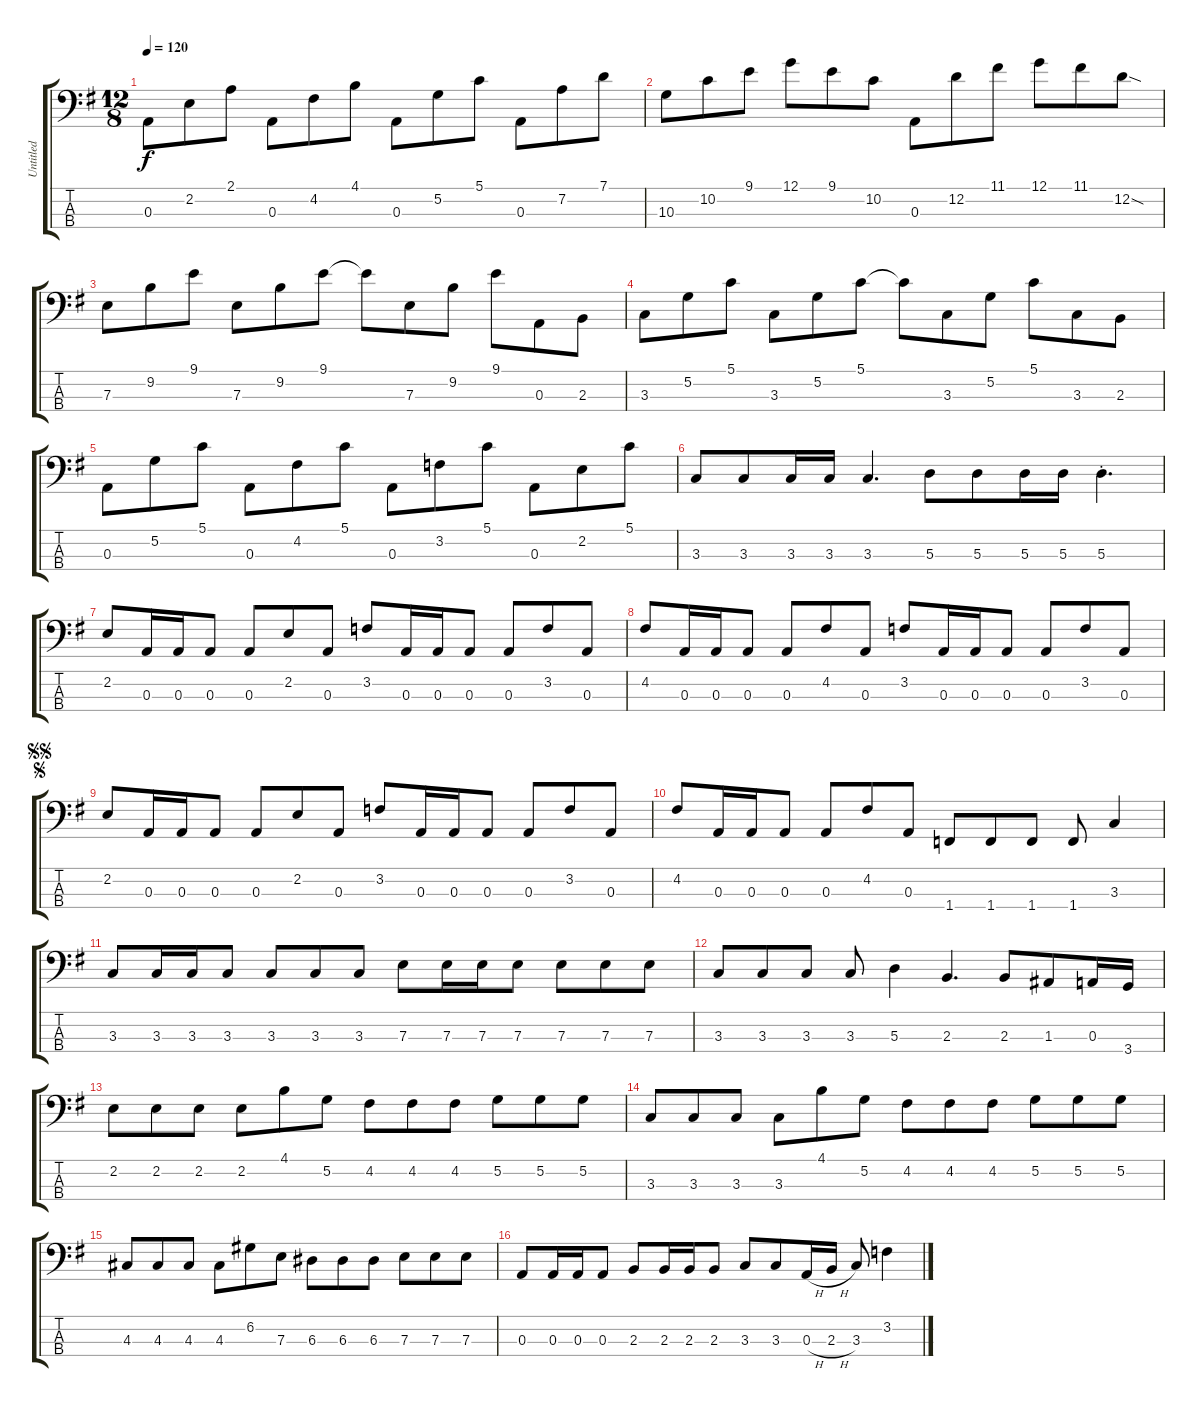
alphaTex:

\track ("Untitled" "Untitled") {instrument electricbassfinger}
\staff {score tabs}
\tuning (G2 D2 A1 E1) {hide}
\ts (12 8)
\tempo 120
\clef f4
\ks g
0.3.8{dy f} 2.2.8 2.1.8 0.3.8 4.2.8 4.1.8 0.3.8 5.2.8 5.1.8 0.3.8 7.2.8 7.1.8 |
10.3.8 10.2.8 9.1.8 12.1.8 9.1.8 10.2.8 0.3.8 12.2.8 11.1.8 12.1.8 11.1.8 12.2{sod}.8 |
7.3.8 9.2.8 9.1.8 7.3.8 9.2.8 9.1.8 9.1{t}.8 7.3.8 9.2.8 9.1.8 0.3.8 2.3.8 |
3.3.8 5.2.8 5.1.8 3.3.8 5.2.8 5.1.8 5.1{t}.8 3.3.8 5.2.8 5.1.8 3.3.8 2.3.8 |
0.3.8 5.2.8 5.1.8 0.3.8 4.2.8 5.1.8 0.3.8 3.2.8 5.1.8 0.3.8 2.2.8 5.1.8 |
3.3.8 3.3.8 3.3.16 3.3.16 3.3.4{d} 5.3.8 5.3.8 5.3.16 5.3.16 5.3{st}.4{d} |
2.2.8 0.3.16 0.3.16 0.3.8 0.3.8 2.2.8 0.3.8 3.2.8 0.3.16 0.3.16 0.3.8 0.3.8 3.2.8 0.3.8 |
4.2.8 0.3.16 0.3.16 0.3.8 0.3.8 4.2.8 0.3.8 3.2.8 0.3.16 0.3.16 0.3.8 0.3.8 3.2.8 0.3.8 |
\jump segno
\jump segnosegno
2.2.8 0.3.16 0.3.16 0.3.8 0.3.8 2.2.8 0.3.8 3.2.8 0.3.16 0.3.16 0.3.8 0.3.8 3.2.8 0.3.8 |
4.2.8 0.3.16 0.3.16 0.3.8 0.3.8 4.2.8 0.3.8 1.4.8 1.4.8 1.4.8 1.4.8 3.3.4 |
3.3.8 3.3.16 3.3.16 3.3.8 3.3.8 3.3.8 3.3.8 7.3.8 7.3.16 7.3.16 7.3.8 7.3.8 7.3.8 7.3.8 |
3.3.8 3.3.8 3.3.8 3.3.8 5.3.4 2.3.4{d} 2.3.8 1.3.8 0.3.16 3.4.16 |
2.2.8 2.2.8 2.2.8 2.2.8 4.1.8 5.2.8 4.2.8 4.2.8 4.2.8 5.2.8 5.2.8 5.2.8 |
3.3.8 3.3.8 3.3.8 3.3.8 4.1.8 5.2.8 4.2.8 4.2.8 4.2.8 5.2.8 5.2.8 5.2.8 |
4.3.8 4.3.8 4.3.8 4.3.8 6.2.8 7.3.8 6.3.8 6.3.8 6.3.8 7.3.8 7.3.8 7.3.8 |
0.3.8 0.3.16 0.3.16 0.3.8 2.3.8 2.3.16 2.3.16 2.3.8 3.3.8 3.3.8 0.3{h}.16 2.3{h}.16 3.3.8 3.2.4
